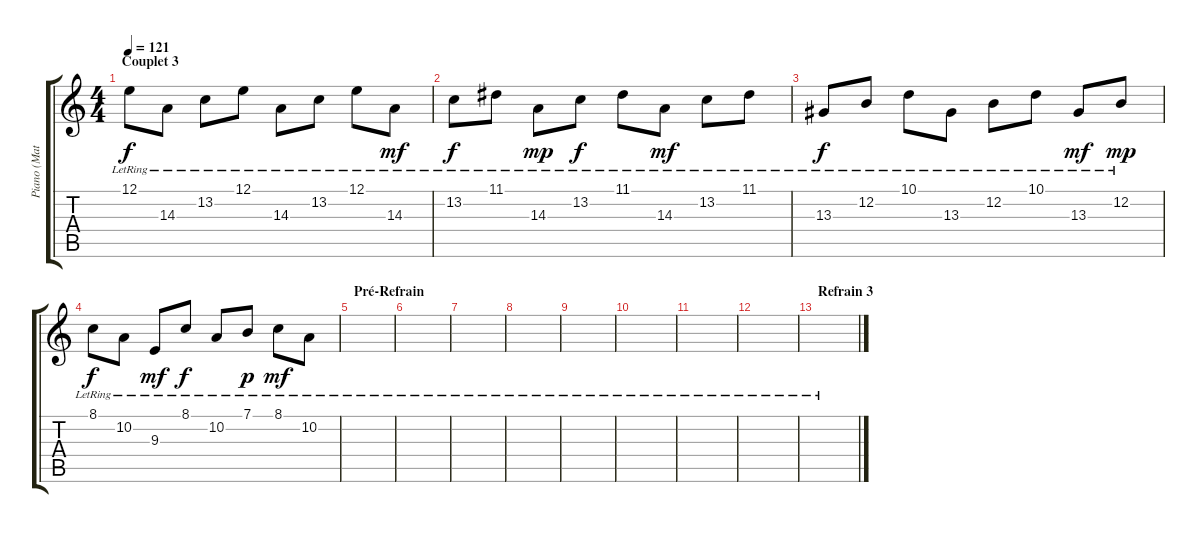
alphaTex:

\track ("Piano (Matthew Bellamy)" "Piano (Mat") {instrument brightacousticpiano}
\staff {score tabs}
\tuning (E4 B3 G3 D3 A2 E2) {hide}
\ts (4 4)
\section ("" "Couplet 3")
\tempo 121
\clef g2
\ks c
12.1{lr}.8{dy f} 14.3{lr}.8 13.2{lr}.8 12.1{lr}.8 14.3{lr}.8 13.2{lr}.8 12.1{lr}.8 14.3{lr}.8{dy mf} |
13.2{lr}.8{dy f} 11.1{lr}.8 14.3{lr}.8{dy mp} 13.2{lr}.8{dy f} 11.1{lr}.8 14.3{lr}.8{dy mf} 13.2{lr}.8 11.1{lr}.8 |
13.3{lr}.8{dy f} 12.2{lr}.8 10.1{lr}.8 13.3{lr}.8 12.2{lr}.8 10.1{lr}.8 13.3{lr}.8{dy mf} 12.2{lr}.8{dy mp} |
8.1{lr}.8{dy f} 10.2{lr}.8 9.3{lr}.8{dy mf} 8.1{lr}.8{dy f} 10.2{lr}.8 7.1{lr}.8{dy p} 8.1{lr}.8{dy mf} 10.2{lr}.8 |
\section ("" "Pré-Refrain")
|
|
|
|
|
|
|
|
\section ("" "Refrain 3")
